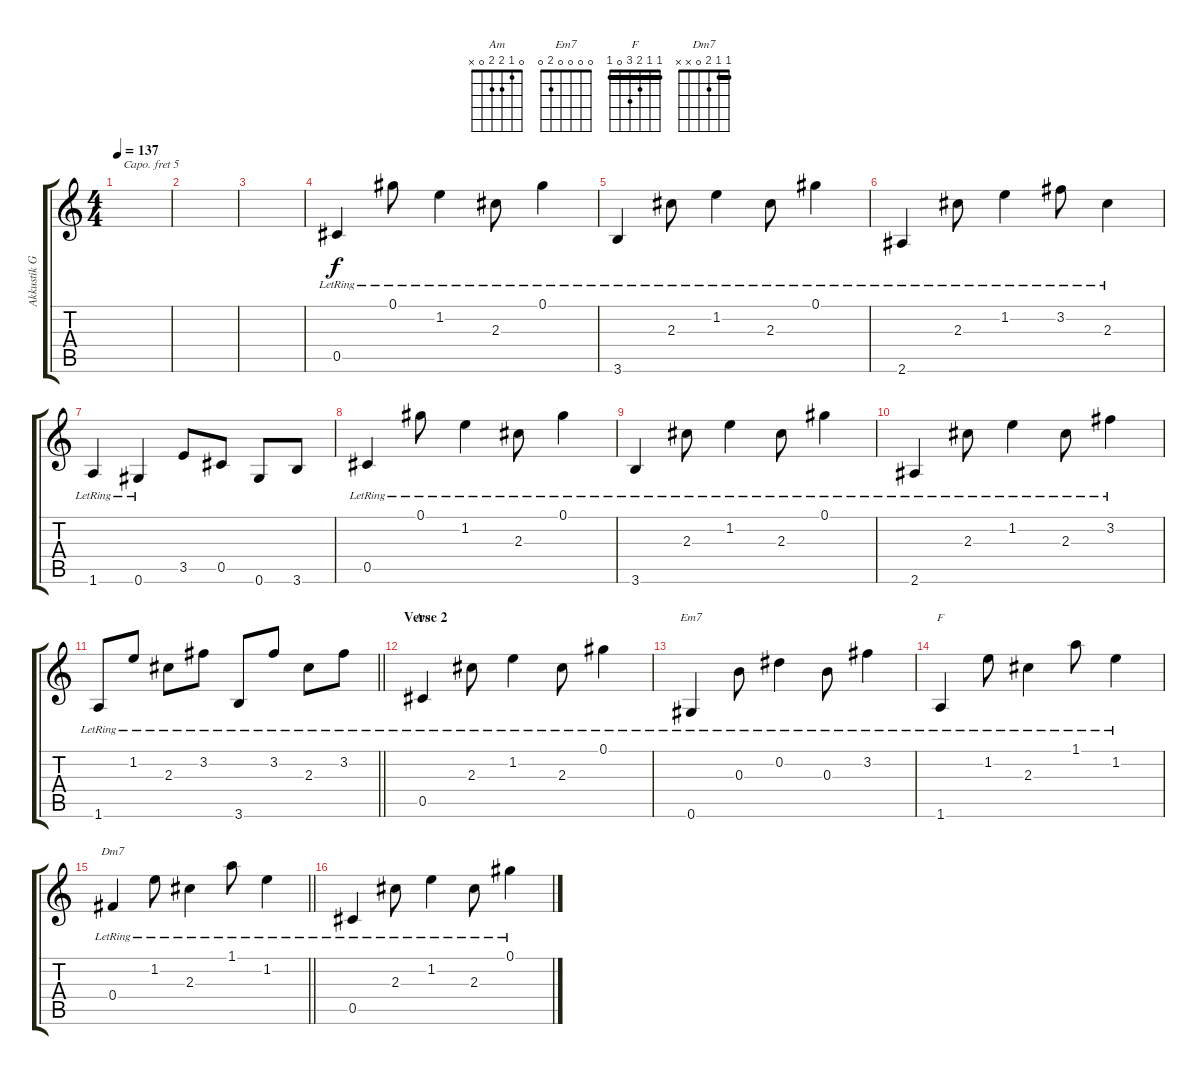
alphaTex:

\track ("Akkustik Gitarre" "Akkustik G") {instrument acousticguitarsteel}
\staff {score tabs}
\capo 5
\tuning (Eb4 Bb3 Gb3 Db3 Ab2 Eb2) {hide}
\chord ("Am" 0 1 2 2 0 x)
\chord ("Em7" 0 0 0 0 2 0)
\chord ("F" 1 1 2 3 0 1) {barre 1}
\chord ("Dm7" 1 1 2 0 x x) {barre 1}
\ts (4 4)
\tempo 137
\clef g2
\ks c
|
|
|
0.5{lr}.4 0.1{lr}.8 1.2{lr}.4 2.3{lr}.8 0.1{lr}.4 |
3.6{lr}.4 2.3{lr}.8 1.2{lr}.4 2.3{lr}.8 0.1{lr}.4 |
2.6{lr}.4 2.3{lr}.8 1.2{lr}.4 3.2{lr}.8 2.3{lr}.4 |
1.6{lr}.4 0.6{lr}.4 3.5.8 0.5.8 0.6.8 3.6.8 |
0.5{lr}.4 0.1{lr}.8 1.2{lr}.4 2.3{lr}.8 0.1{lr}.4 |
3.6{lr}.4 2.3{lr}.8 1.2{lr}.4 2.3{lr}.8 0.1{lr}.4 |
2.6{lr}.4 2.3{lr}.8 1.2{lr}.4 2.3{lr}.8 3.2{lr}.4 |
\barLineRight lightlight
1.6{lr}.8 1.2{lr}.8 2.3{lr}.8 3.2{lr}.8 3.6{lr}.8 3.2{lr}.8 2.3{lr}.8 3.2{lr}.8 |
\section ("" "Verse 2")
0.5{lr}.4{ch "Am"} 2.3{lr}.8 1.2{lr}.4 2.3{lr}.8 0.1{lr}.4 |
0.6{lr}.4{ch "Em7"} 0.3{lr}.8 0.2{lr}.4 0.3{lr}.8 3.2{lr}.4 |
1.6{lr}.4{ch "F"} 1.2{lr}.8 2.3{lr}.4 1.1{lr}.8 1.2{lr}.4 |
\barLineRight lightlight
0.4{lr}.4{ch "Dm7"} 1.2{lr}.8 2.3{lr}.4 1.1{lr}.8 1.2{lr}.4 |
0.5{lr}.4 2.3{lr}.8 1.2{lr}.4 2.3{lr}.8 0.1{lr}.4
